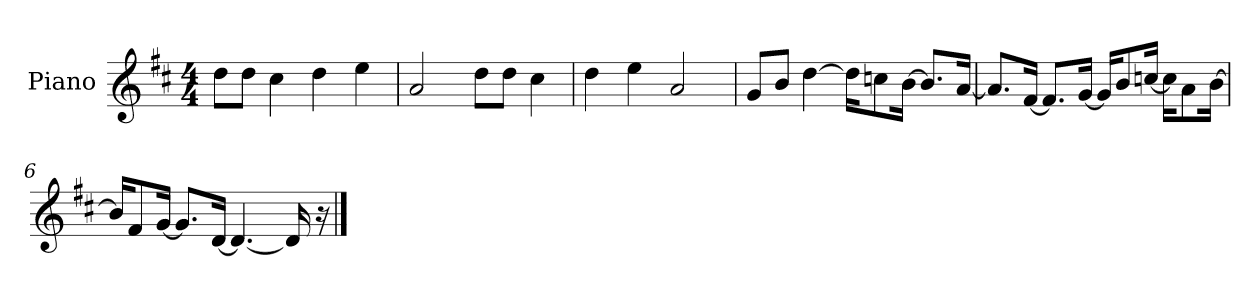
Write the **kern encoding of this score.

**kern
*part1
*staff1
*I"Piano
*I'P-no
*clefG2
*k[f#c#]
*M4/4
*MM90
=1
8dd\L
8dd\J
4cc#\
4dd\
4ee\
=2
2a/
8dd\L
8dd\J
4cc#\
=3
4dd\
4ee\
2a/
=4
8g/L
8b/J
[4dd\
16dd\KL]
8ccn\
[16b\Jk
8.b/L]
[16a/Jk
=5
8.a/L]
[16f#/Jk
8.f#/L]
[16g/Jk
16g/KL]
8b/
[16ccn/Jk
16cc\KL]
8a\
[16b\Jk
!!LO:LB:g=z
=6
16b/KL]
8f#/
[16g/Jk
8.g/L]
[16d/Jk
4.d/_
16d/]
16r
==
*-
